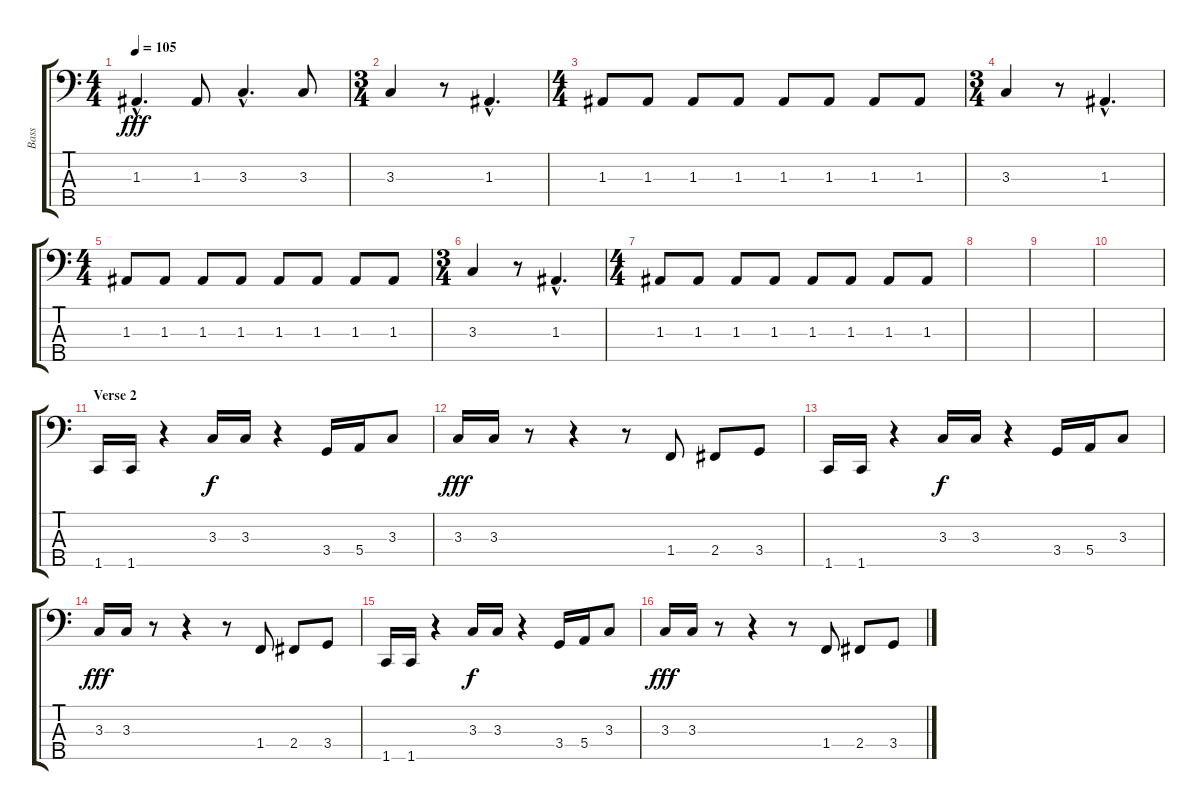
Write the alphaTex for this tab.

\track ("Bass" "Bass") {instrument synthbass1}
\staff {score tabs}
\tuning (G2 D2 A1 E1 B0) {hide}
\ts (4 4)
\tempo 105
\clef f4
\ks c
1.3{hac}.4{d dy fff} 1.3.8 3.3{hac}.4{d} 3.3.8 |
\ts (3 4)
3.3.4 r.8 1.3{hac}.4{d} |
\ts (4 4)
1.3.8 1.3.8 1.3.8 1.3.8 1.3.8 1.3.8 1.3.8 1.3.8 |
\ts (3 4)
3.3.4 r.8 1.3{hac}.4{d} |
\ts (4 4)
1.3.8 1.3.8 1.3.8 1.3.8 1.3.8 1.3.8 1.3.8 1.3.8 |
\ts (3 4)
3.3.4 r.8 1.3{hac}.4{d} |
\ts (4 4)
1.3.8 1.3.8 1.3.8 1.3.8 1.3.8 1.3.8 1.3.8 1.3.8 |
|
|
|
\section ("" "Verse 2")
1.5.16 1.5.16 r.4 3.3.16{dy f} 3.3.16 r.4 3.4.16 5.4.16 3.3.8 |
3.3.16{dy fff} 3.3.16 r.8 r.4 r.8 1.4.8 2.4.8 3.4.8 |
1.5.16 1.5.16 r.4 3.3.16{dy f} 3.3.16 r.4 3.4.16 5.4.16 3.3.8 |
3.3.16{dy fff} 3.3.16 r.8 r.4 r.8 1.4.8 2.4.8 3.4.8 |
1.5.16 1.5.16 r.4 3.3.16{dy f} 3.3.16 r.4 3.4.16 5.4.16 3.3.8 |
3.3.16{dy fff} 3.3.16 r.8 r.4 r.8 1.4.8 2.4.8 3.4.8
